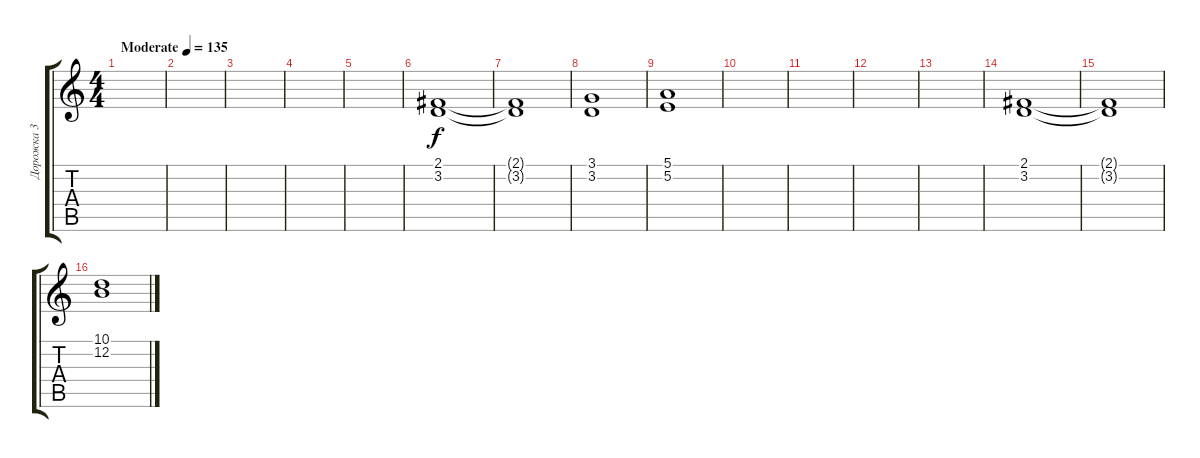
\track ("Дорожка 3" "Дорожка 3") {instrument pad1newage}
\staff {score tabs}
\tuning (E4 B3 G3 D3 A2 E2) {hide}
\ts (4 4)
\tempo (135 "Moderate")
\clef g2
\ks c
|
|
|
|
|
(2.1 3.2).1 |
(2.1{t} 3.2{t}).1 |
(3.1 3.2).1 |
(5.1 5.2).1 |
|
|
|
|
(2.1 3.2).1 |
(2.1{t} 3.2{t}).1 |
(10.1 12.2).1
